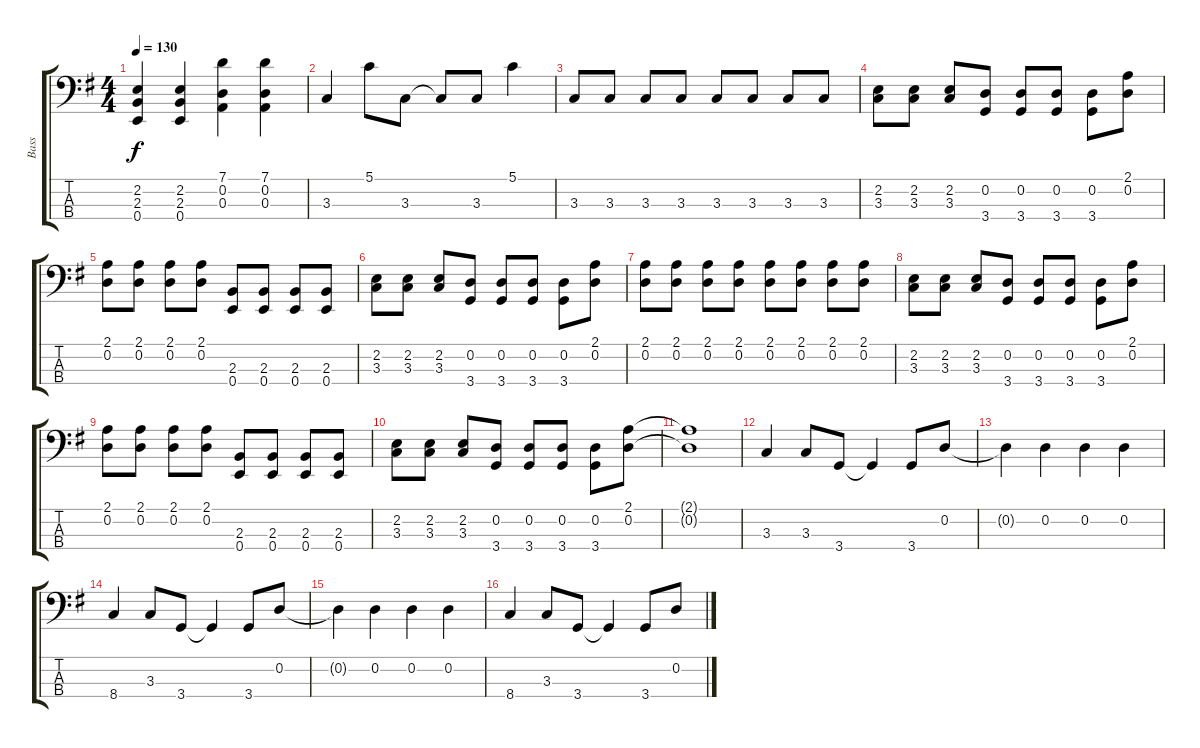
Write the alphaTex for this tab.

\track ("Bass" "Bass") {instrument electricbassfinger}
\staff {score tabs}
\tuning (G2 D2 A1 E1) {hide}
\ts (4 4)
\tempo 130
\clef f4
\ks g
(2.2 2.3 0.4).4{dy f} (2.2 2.3 0.4).4 (7.1 0.2 0.3).4 (7.1 0.2 0.3).4 |
3.3.4 5.1.8 3.3.8 3.3{t}.8 3.3.8 5.1.4 |
3.3.8 3.3.8 3.3.8 3.3.8 3.3.8 3.3.8 3.3.8 3.3.8 |
(2.2 3.3).8 (2.2 3.3).8 (2.2 3.3).8 (0.2 3.4).8 (0.2 3.4).8 (0.2 3.4).8 (0.2 3.4).8 (2.1 0.2).8 |
(2.1 0.2).8 (2.1 0.2).8 (2.1 0.2).8 (2.1 0.2).8 (2.3 0.4).8 (2.3 0.4).8 (2.3 0.4).8 (2.3 0.4).8 |
(2.2 3.3).8 (2.2 3.3).8 (2.2 3.3).8 (0.2 3.4).8 (0.2 3.4).8 (0.2 3.4).8 (0.2 3.4).8 (2.1 0.2).8 |
(2.1 0.2).8 (2.1 0.2).8 (2.1 0.2).8 (2.1 0.2).8 (2.1 0.2).8 (2.1 0.2).8 (2.1 0.2).8 (2.1 0.2).8 |
(2.2 3.3).8 (2.2 3.3).8 (2.2 3.3).8 (0.2 3.4).8 (0.2 3.4).8 (0.2 3.4).8 (0.2 3.4).8 (2.1 0.2).8 |
(2.1 0.2).8 (2.1 0.2).8 (2.1 0.2).8 (2.1 0.2).8 (2.3 0.4).8 (2.3 0.4).8 (2.3 0.4).8 (2.3 0.4).8 |
(2.2 3.3).8 (2.2 3.3).8 (2.2 3.3).8 (0.2 3.4).8 (0.2 3.4).8 (0.2 3.4).8 (0.2 3.4).8 (2.1 0.2).8 |
(2.1{t} 0.2{t}).1 |
3.3.4 3.3.8 3.4.8 3.4{t}.4 3.4.8 0.2.8 |
0.2{t}.4 0.2.4 0.2.4 0.2.4 |
8.4.4 3.3.8 3.4.8 3.4{t}.4 3.4.8 0.2.8 |
0.2{t}.4 0.2.4 0.2.4 0.2.4 |
8.4.4 3.3.8 3.4.8 3.4{t}.4 3.4.8 0.2.8
